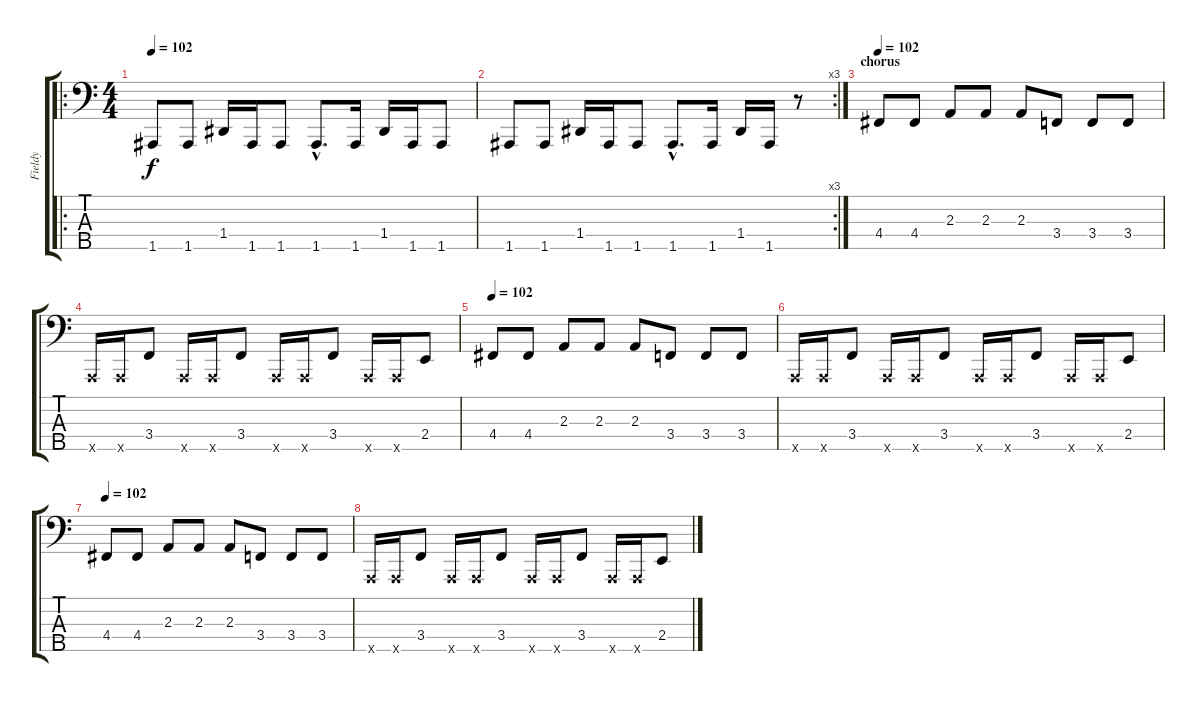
\track ("Fieldy" "Fieldy") {instrument slapbass1}
\staff {score tabs}
\tuning (F2 C2 G1 D1 A0) {hide}
\ro
\ts (4 4)
\tempo 102
\clef f4
\ks c
1.5.8{dy f} 1.5.8 1.4.16 1.5.16 1.5.8 1.5{hac}.8{d} 1.5.16 1.4.16 1.5.16 1.5.8 |
\rc 3
1.5.8 1.5.8 1.4.16 1.5.16 1.5.8 1.5{hac}.8{d} 1.5.16 1.4.16 1.5.16 r.8 |
\section ("" "chorus")
\tempo 102
4.4.8 4.4.8 2.3.8 2.3.8 2.3.8 3.4.8 3.4.8 3.4.8 |
0.5{x}.16 0.5{x}.16 3.4.8 0.5{x}.16 0.5{x}.16 3.4.8 0.5{x}.16 0.5{x}.16 3.4.8 0.5{x}.16 0.5{x}.16 2.4.8 |
\tempo 102
4.4.8 4.4.8 2.3.8 2.3.8 2.3.8 3.4.8 3.4.8 3.4.8 |
0.5{x}.16 0.5{x}.16 3.4.8 0.5{x}.16 0.5{x}.16 3.4.8 0.5{x}.16 0.5{x}.16 3.4.8 0.5{x}.16 0.5{x}.16 2.4.8 |
\tempo 102
4.4.8 4.4.8 2.3.8 2.3.8 2.3.8 3.4.8 3.4.8 3.4.8 |
0.5{x}.16 0.5{x}.16 3.4.8 0.5{x}.16 0.5{x}.16 3.4.8 0.5{x}.16 0.5{x}.16 3.4.8 0.5{x}.16 0.5{x}.16 2.4.8
